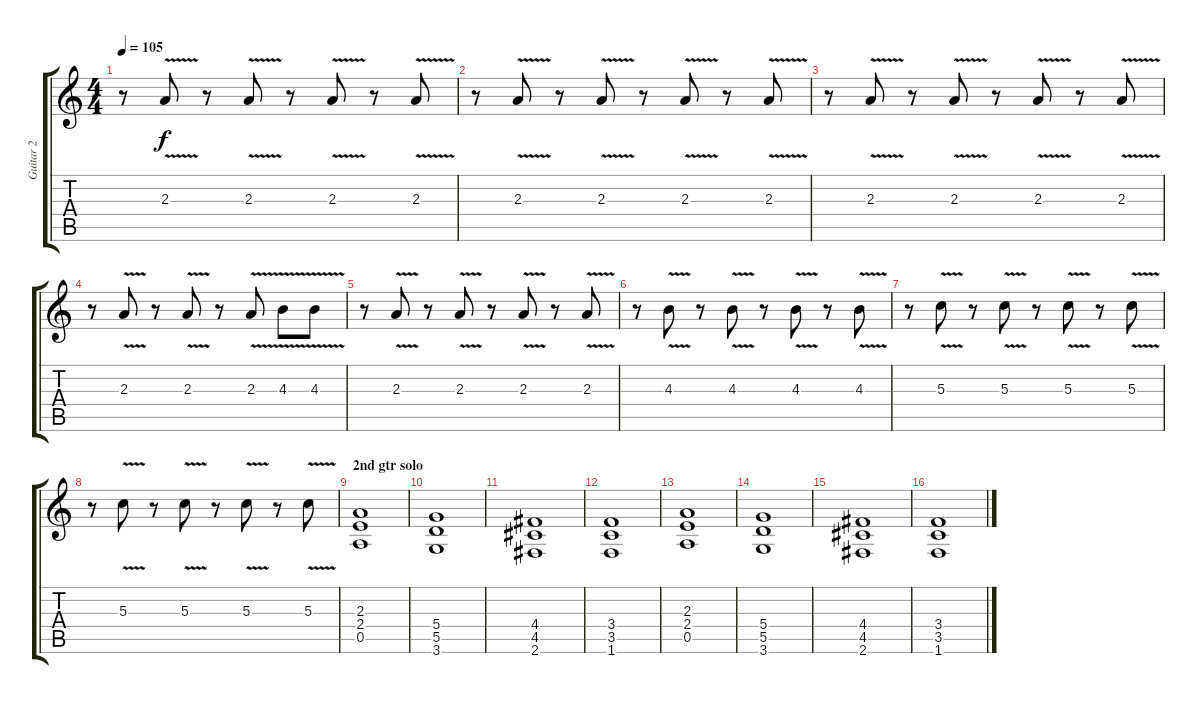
\track ("Guitar 2" "Guitar 2") {instrument distortionguitar}
\staff {score tabs}
\tuning (E4 B3 G3 D3 A2 E2) {hide}
\ts (4 4)
\tempo 105
\clef g2
\ks c
r.8{dy f} 2.3{v}.8 r.8 2.3{v}.8 r.8 2.3{v}.8 r.8 2.3{v}.8 |
r.8 2.3{v}.8 r.8 2.3{v}.8 r.8 2.3{v}.8 r.8 2.3{v}.8 |
r.8 2.3{v}.8 r.8 2.3{v}.8 r.8 2.3{v}.8 r.8 2.3{v}.8 |
r.8 2.3{v}.8 r.8 2.3{v}.8 r.8 2.3{v}.8 4.3{v}.8 4.3{v}.8 |
r.8 2.3{v}.8 r.8 2.3{v}.8 r.8 2.3{v}.8 r.8 2.3{v}.8 |
r.8 4.3{v}.8 r.8 4.3{v}.8 r.8 4.3{v}.8 r.8 4.3{v}.8 |
r.8 5.3{v}.8 r.8 5.3{v}.8 r.8 5.3{v}.8 r.8 5.3{v}.8 |
r.8 5.3{v}.8 r.8 5.3{v}.8 r.8 5.3{v}.8 r.8 5.3{v}.8 |
\section ("" "2nd gtr solo")
(2.3 2.4 0.5).1 |
(5.4 5.5 3.6).1 |
(4.4 4.5 2.6).1 |
(3.4 3.5 1.6).1 |
(2.3 2.4 0.5).1 |
(5.4 5.5 3.6).1 |
(4.4 4.5 2.6).1 |
(3.4 3.5 1.6).1
